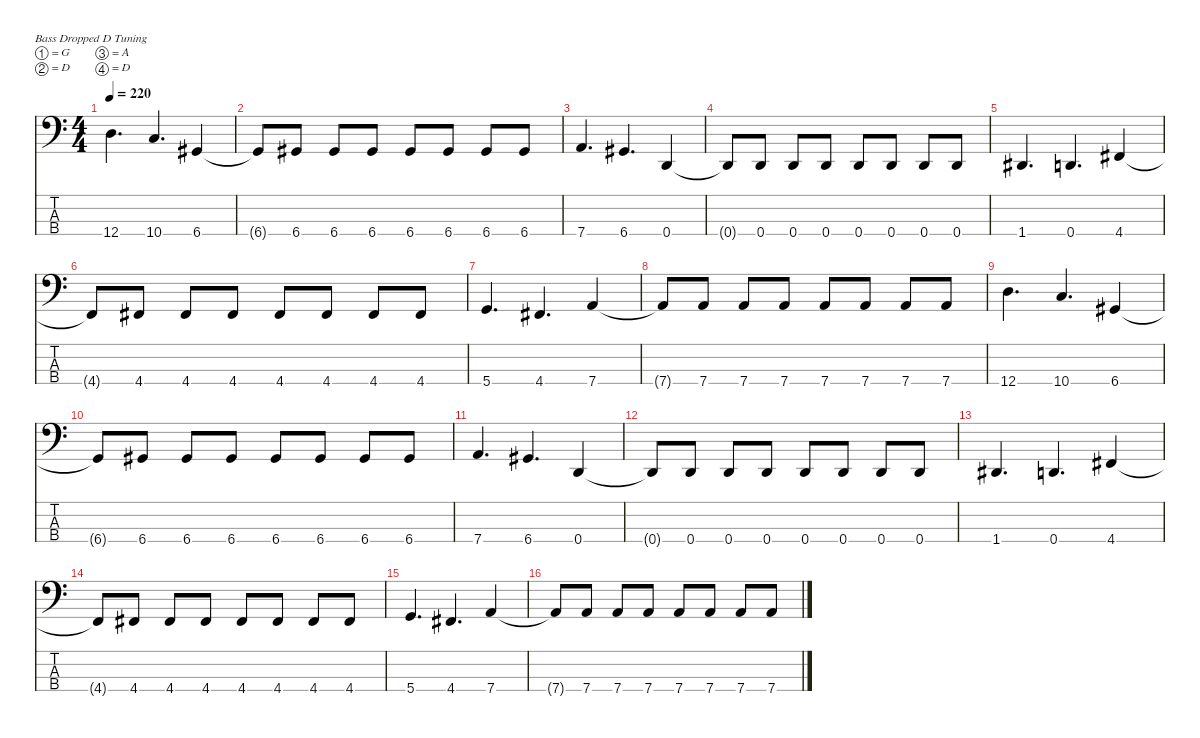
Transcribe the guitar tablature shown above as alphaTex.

\defaultSystemsLayout 4
\hideDynamics
\bracketExtendMode nobrackets
\singleTrackTrackNamePolicy hidden
\multiTrackTrackNamePolicy hidden
\firstSystemTrackNameMode fullname
\firstSystemTrackNameOrientation horizontal
\otherSystemsTrackNameOrientation horizontal
\track ("Bass" "el.bs.") {instrument electricbassfinger}
\staff {score tabs}
\tuning (G2 D2 A1 D1)
\ts (4 4)
\tempo 220
\clef f4
\ks c
12.4.4{d dy f beam Down} 10.4.4{d beam Up} 6.4{acc #}.4{beam Up} |
6.4{t acc #}.8{beam Up} 6.4{acc #}.8{beam Up} 6.4{acc #}.8{beam Up} 6.4{acc #}.8{beam Up} 6.4{acc #}.8{beam Up} 6.4{acc #}.8{beam Up} 6.4{acc #}.8{beam Up} 6.4{acc #}.8{beam Up} |
7.4.4{d beam Up} 6.4{acc #}.4{d beam Up} 0.4.4{beam Up} |
0.4{t}.8{beam Up} 0.4.8{beam Up} 0.4.8{beam Up} 0.4.8{beam Up} 0.4.8{beam Up} 0.4.8{beam Up} 0.4.8{beam Up} 0.4.8{beam Up} |
1.4{acc #}.4{d beam Up} 0.4.4{d beam Up} 4.4{acc #}.4{beam Up} |
4.4{t acc #}.8{beam Up} 4.4{acc #}.8{beam Up} 4.4{acc #}.8{beam Up} 4.4{acc #}.8{beam Up} 4.4{acc #}.8{beam Up} 4.4{acc #}.8{beam Up} 4.4{acc #}.8{beam Up} 4.4{acc #}.8{beam Up} |
5.4.4{d beam Up} 4.4{acc #}.4{d beam Up} 7.4.4{beam Up} |
7.4{t}.8{beam Up} 7.4.8{beam Up} 7.4.8{beam Up} 7.4.8{beam Up} 7.4.8{beam Up} 7.4.8{beam Up} 7.4.8{beam Up} 7.4.8{beam Up} |
12.4.4{d beam Down} 10.4.4{d beam Up} 6.4{acc #}.4{beam Up} |
6.4{t acc #}.8{beam Up} 6.4{acc #}.8{beam Up} 6.4{acc #}.8{beam Up} 6.4{acc #}.8{beam Up} 6.4{acc #}.8{beam Up} 6.4{acc #}.8{beam Up} 6.4{acc #}.8{beam Up} 6.4{acc #}.8{beam Up} |
7.4.4{d beam Up} 6.4{acc #}.4{d beam Up} 0.4.4{beam Up} |
0.4{t}.8{beam Up} 0.4.8{beam Up} 0.4.8{beam Up} 0.4.8{beam Up} 0.4.8{beam Up} 0.4.8{beam Up} 0.4.8{beam Up} 0.4.8{beam Up} |
1.4{acc #}.4{d beam Up} 0.4.4{d beam Up} 4.4{acc #}.4{beam Up} |
4.4{t acc #}.8{beam Up} 4.4{acc #}.8{beam Up} 4.4{acc #}.8{beam Up} 4.4{acc #}.8{beam Up} 4.4{acc #}.8{beam Up} 4.4{acc #}.8{beam Up} 4.4{acc #}.8{beam Up} 4.4{acc #}.8{beam Up} |
5.4.4{d beam Up} 4.4{acc #}.4{d beam Up} 7.4.4{beam Up} |
7.4{t}.8{beam Up} 7.4.8{beam Up} 7.4.8{beam Up} 7.4.8{beam Up} 7.4.8{beam Up} 7.4.8{beam Up} 7.4.8{beam Up} 7.4.8{beam Up}
